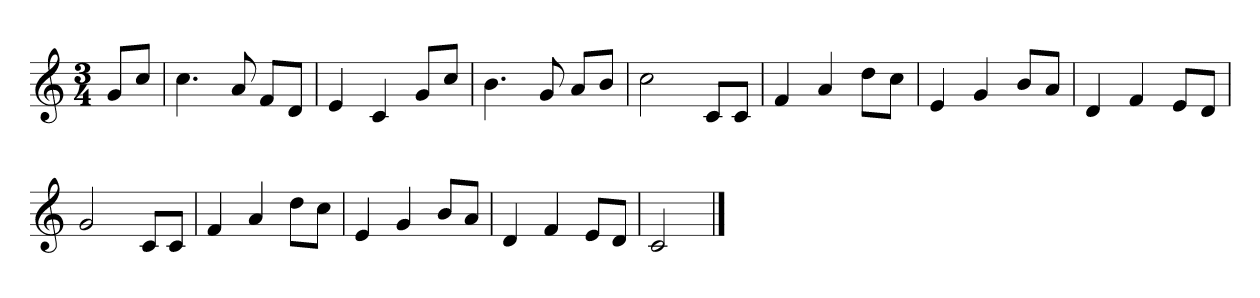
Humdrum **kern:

**kern
*part1
*staff1
*clefG2
*k[]
*M3/4
=
8g/L
8cc/J
=
4.cc
8a
8f/L
8d/J
=
4e
4c
8g/L
8cc/J
=
4.b
8g
8a/L
8b/J
=
2cc
8c/L
8c/J
=
4f
4a
8dd\L
8cc\J
=
4e
4g
8b/L
8a/J
=
4d
4f
8e/L
8d/J
=
2g
8c/L
8c/J
=
4f
4a
8dd\L
8cc\J
=
4e
4g
8b/L
8a/J
=
4d
4f
8e/L
8d/J
=
2c
==
*-
